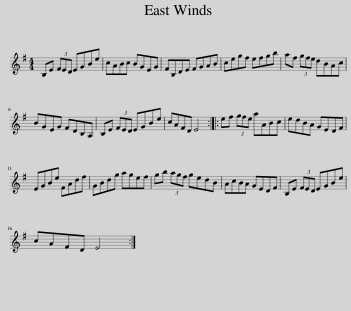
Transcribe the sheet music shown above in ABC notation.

X:1
L:1/8
M:4/4
I:linebreak $
K:Emin
V:1 treble
V:1
 B,E (3FED EGBe | cABc BGEG | FB,DE FGAB | cegf efgb | af (3gfe dBAc |$ %5
 BGEG FDB,A, | B,E (3FED EGBe | cAFD E4 :: ef (3gfe aABc | edBA GEDF |$ %10
 EGBe FAdf | GBdg agef | gb (3agf gedB | AcBA GEDF | B,E (3FED EGBe |$ %15
 cAFD E4 :| %16
